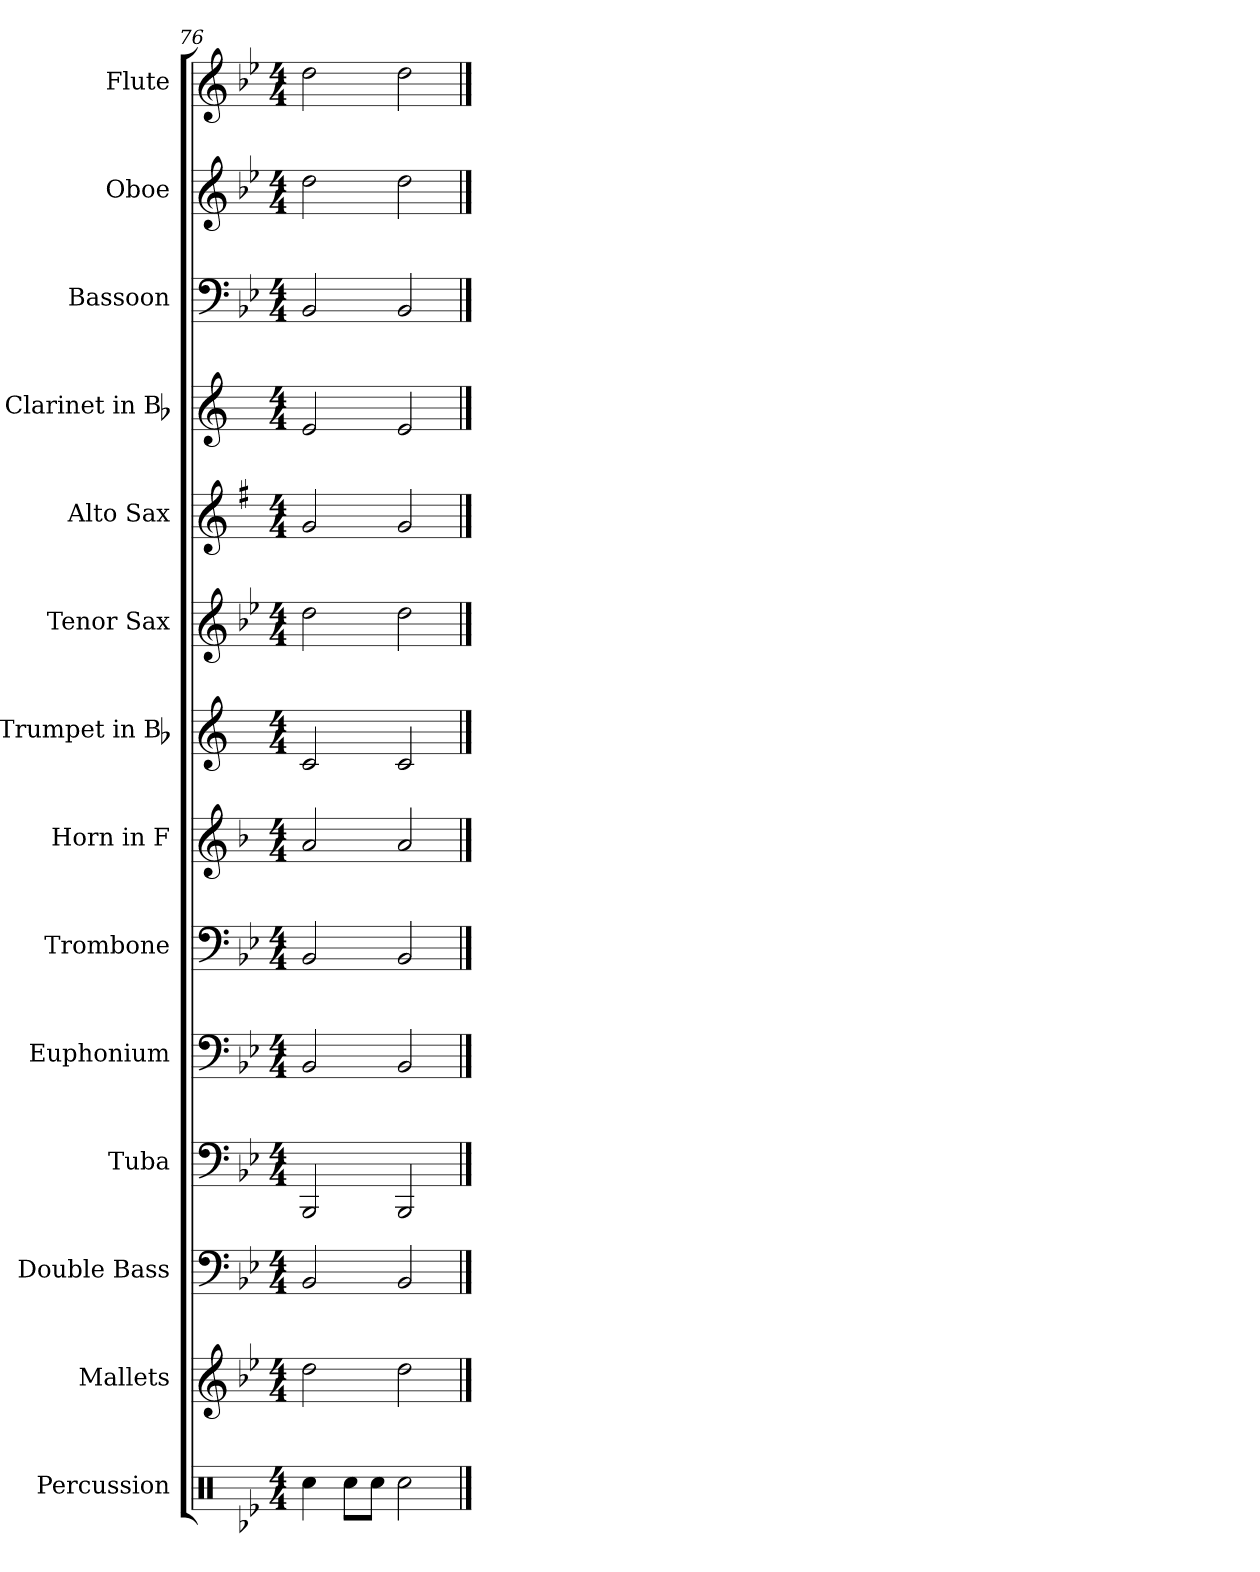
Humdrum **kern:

**kern	**kern	**kern	**kern	**kern	**kern	**kern	**kern	**kern	**kern	**kern	**kern	**kern	**kern
*part14	*part13	*part12	*part11	*part10	*part9	*part8	*part7	*part6	*part5	*part4	*part3	*part2	*part1
*staff14	*staff13	*staff12	*staff11	*staff10	*staff9	*staff8	*staff7	*staff6	*staff5	*staff4	*staff3	*staff2	*staff1
*I"Percussion	*I"Mallets	*I"Double Bass	*I"Tuba	*I"Euphonium	*I"Trombone	*I"Horn in F	*I"Trumpet in Bb	*I"Tenor Sax	*I"Alto Sax	*I"Clarinet in Bb	*I"Bassoon	*I"Oboe	*I"Flute
*I'Perc.	*I'Mal.	*I'D.B.	*I'Tuba	*I'Euph.	*I'Tbn.	*I'Hn.	*	*I'T. Sx.	*I'A. Sx.	*	*I'Bsn.	*I'Ob.	*I'Fl.
*clefX	*clefG2	*clefF4	*clefF4	*clefF4	*clefF4	*clefG2	*clefG2	*clefG2	*clefG2	*clefG2	*clefF4	*clefG2	*clefG2
*	*	*ITrd7c12	*	*	*	*ITrd4c7	*ITrd1c2	*ITrd8c14	*ITrd5c9	*ITrd1c2	*	*	*
*k[b-e-]	*k[b-e-]	*k[b-e-]	*k[b-e-]	*k[b-e-]	*k[b-e-]	*k[b-e-]	*k[b-e-]	*k[b-e-]	*k[b-e-]	*k[b-e-]	*k[b-e-]	*k[b-e-]	*k[b-e-]
*B-:	*B-:	*B-:	*B-:	*B-:	*B-:	*B-:	*B-:	*B-:	*B-:	*B-:	*B-:	*B-:	*B-:
*M4/4	*M4/4	*M4/4	*M4/4	*M4/4	*M4/4	*M4/4	*M4/4	*M4/4	*M4/4	*M4/4	*M4/4	*M4/4	*M4/4
=76	=76	=76	=76	=76	=76	=76	=76	=76	=76	=76	=76	=76	=76
4Rcc\	2dd\	2BBB-/	2BBB-/	2BB-/	2BB-/	2d/	2B-/	2d\	2B-/	2d/	2BB-/	2dd\	2dd\
8Rcc\L	.	.	.	.	.	.	.	.	.	.	.	.	.
8Rcc\J	.	.	.	.	.	.	.	.	.	.	.	.	.
2Rcc\	2dd\	2BBB-/	2BBB-/	2BB-/	2BB-/	2d/	2B-/	2d\	2B-/	2d/	2BB-/	2dd\	2dd\
==	==	==	==	==	==	==	==	==	==	==	==	==	==
*-	*-	*-	*-	*-	*-	*-	*-	*-	*-	*-	*-	*-	*-
